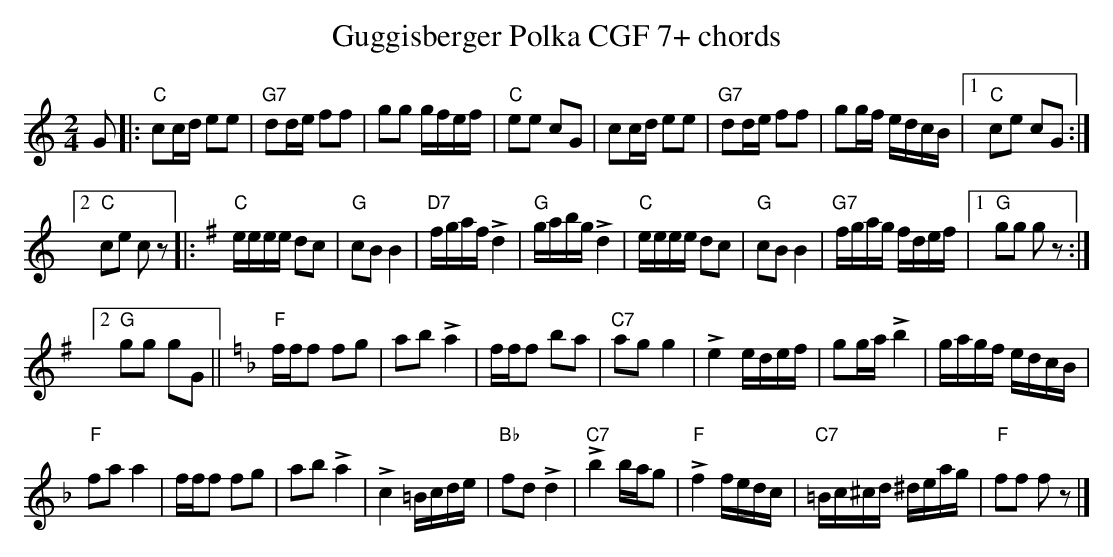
X:1
T:Guggisberger Polka CGF 7+ chords
M:2/4
L:1/16
K:Cmaj%%MIDI gchordon
G2 |:"C"c2cd e2e2 | "G7"d2de f2f2 | g2g2 gfef | "C"e2e2 c2G2 | c2cd e2e2 | "G7"d2de f2f2 | g2gf edcB |1 "C"c2e2 c2G2 :|2
"C"c2e2 c2z2 |: [K:Gmaj] "C"eeee d2c2 | "G"c2B2 B4 | "D7"fgaf !>!d4 | "G"gabg !>!d4 | "C"eeee d2c2 | "G"c2B2 B4 | "G7"fgag fdef |1 "G"g2g2 g2z2 :|2
"G"g2g2 g2G2 || [K:Fmaj] "F"fff2 f2g2 | a2b2 !>!a4 | fff2 b2a2 | "C7"a2g2 ">"g4 | !>!e4 edef | g2ga !>!b4 | gagf edcB |
"F"f2a2 a4 | fff2 f2g2 | a2b2 !>!a4 | !>!c4 =Bcde | "Bb"f2d2!>!d4 | "C7"!>!b4 bag2 | "F"!>!f4 fedc | "C7"=Bc^cd ^deag | "F"f2f2 f2z2 |]
